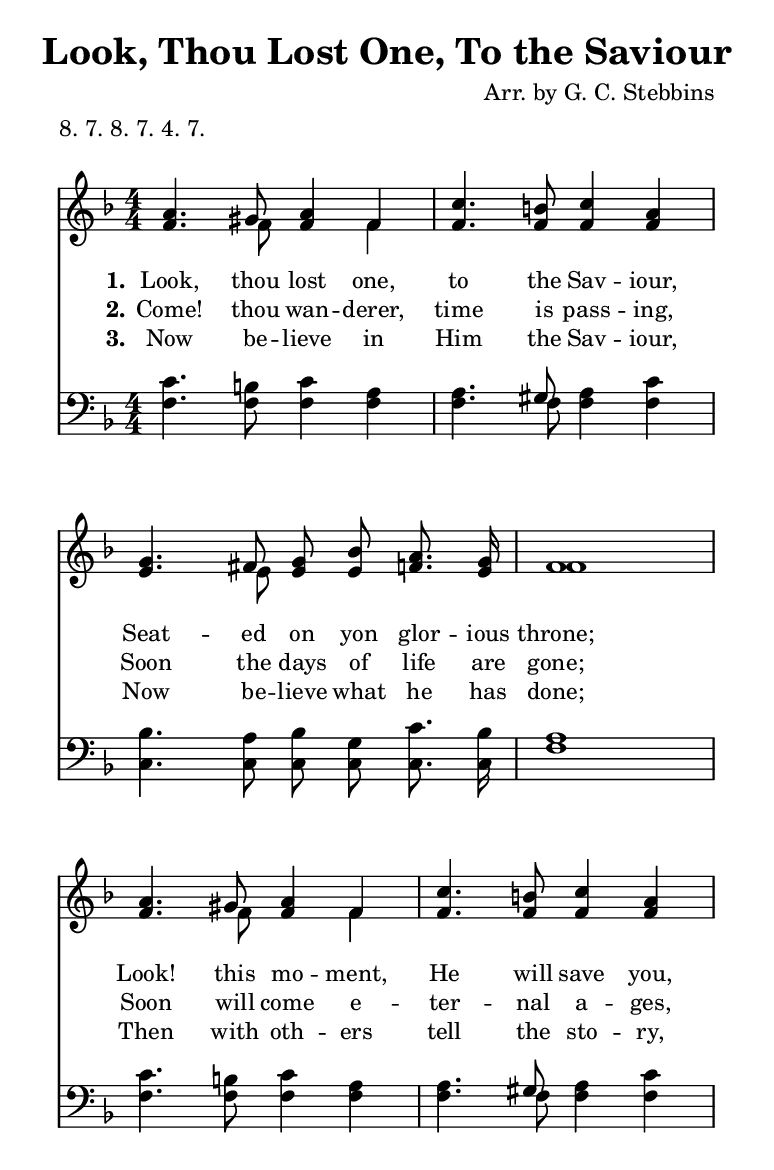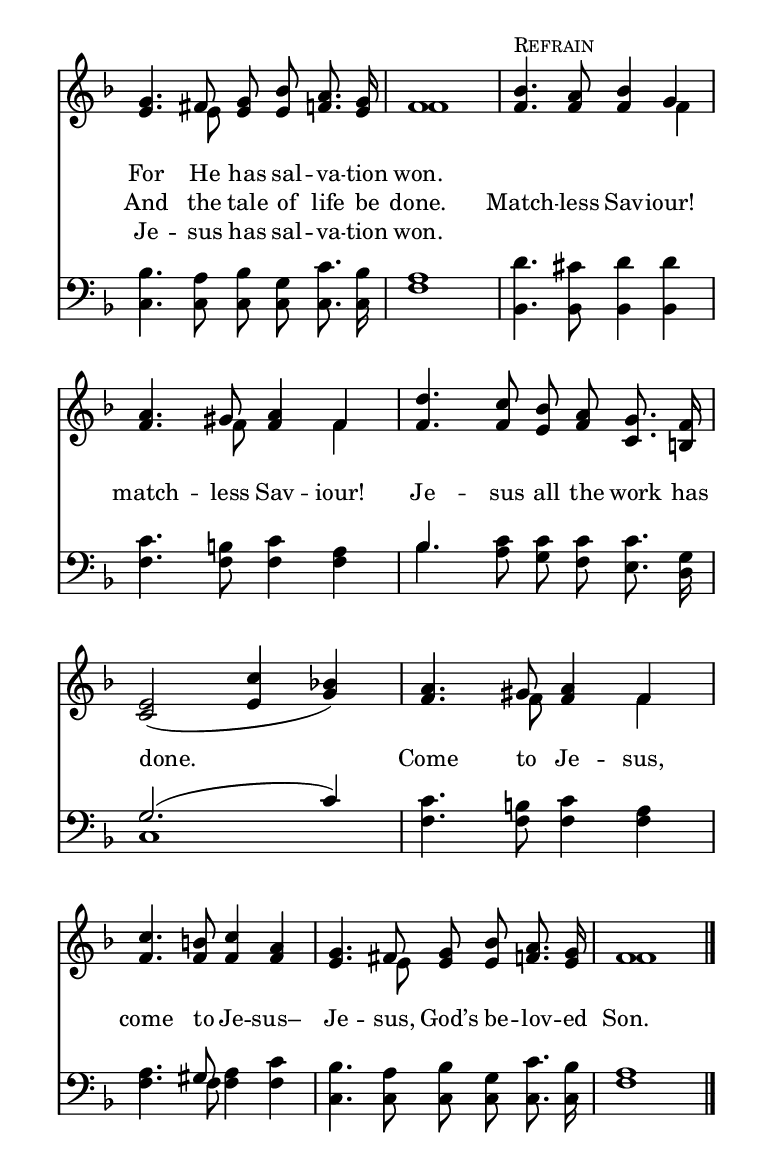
\include "common/global.ily"
\paper {
  \include "common/paper.ily"
  %ragged-bottom = ##t
  %ragged-last-bottom = ##t
  %systems-per-page = ##f
  %page-count = ##f
}

\header{
  %gospel
  hymnnumber = "101"
  title = "Look, Thou Lost One, To the Saviour"
  tunename = "Look Ye Saints"
  meter = "8. 7. 8. 7. 4. 7."
  %poet = ""
  composer = "Arr. by G. C. Stebbins"
  %copyright = ""
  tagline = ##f
}

patternAA = { c4. c8 c4 c4 | c4. c8 c4 c4 }
patternBA = { c4. c8 c8 c8 c8. c16 | c1 }
patternBB = { c4. c8 c8 c8 c8. c16 | c2( c4 c4) }
patternBC = { c4. c8 c8 c8 c8. c16 | c2.( c4) }

global = {
  \include "common/overrides.ily"
  \override Staff.TimeSignature.style = #'numbered
  \time 4/4
  \override Score.MetronomeMark.transparent = ##t % hide all fermata changes too
  \tempo 4=95
  \key f \major
  \autoBeamOff
}

notesSoprano = {
\global
\relative c'' {

  \changePitch \patternAA { a gis a f | c' b c a }
  \changePitch \patternBA { g fis g bes a g | f }
  \changePitch \patternAA { a gis a f | c' b c a }
  \changePitch \patternBA { g fis g bes a g | f }

  << s^\markup { \small \caps "Refrain" }
  \changePitch \patternAA { bes a bes g | a gis a f } >>
  \changePitch \patternBB { d' c bes a g f | e c' bes! }
  \changePitch \patternAA { a gis a f | c' b c a }
  \changePitch \patternBA { g fis g bes a g | f }

  \bar "|."

}
}

notesAlto = {
\global
\relative e' {

  \changePitch \patternAA { f f f f | f f f f }
  \changePitch \patternBA { e e e e f! e | f }
  \changePitch \patternAA { f f f f | f f f f }
  \changePitch \patternBA { e e e e f! e | f }

  \changePitch \patternAA { f f f f | f f f f }
  \changePitch \patternBB { f f e f c b! | c e g }
  \changePitch \patternAA { f f f f | f f f f }
  \changePitch \patternBA { e e e e f! e | f }

}
}

notesTenor = {
\global
\relative a {

  \changePitch \patternAA { c b c a | a gis a c }
  \changePitch \patternBA { bes a bes g c bes | a }
  \changePitch \patternAA { c b c a | a gis a c }
  \changePitch \patternBA { bes a bes g c bes | a }

  \changePitch \patternAA { d cis d d | c b c a }
  \changePitch \patternBC { bes c c c c g | g c }
  \changePitch \patternAA { c b c a | a gis a c }
  \changePitch \patternBA { bes a bes g c bes | a }

}
}

notesBass = {
\global
\relative f {

  \changePitch \patternAA { f f f f | f f f f }
  \changePitch \patternBA { c c c c c c | f }
  \changePitch \patternAA { f f f f | f f f f }
  \changePitch \patternBA { c c c c c c | f }

  \changePitch \patternAA { bes, bes bes bes | f' f f f }
  \changePitch \patternBA { bes a g f e d | c }
  \changePitch \patternAA { f f f f | f f f f }
  \changePitch \patternBA { c c c c c c | f }

}
}

Refrain = \lyricmode {

Match -- less Sav -- iour! match -- less Sav -- iour!
Je -- sus all the work has done.
Come to Je -- sus, come to Je -- sus–
Je -- sus, God’s be -- lov -- ed Son.

}

wordsA = \lyricmode {
\set stanza = "1."

Look, thou lost one, to the Sav -- iour,
Seat -- ed on yon glor -- ious throne;
Look! this mo -- ment, He will save you,
For He has sal -- va -- tion won.

}

wordsB = \lyricmode {
\set stanza = "2."

Come! thou wan -- derer, time is pass -- ing,
Soon the days of life are gone;
Soon will come e -- ter -- nal a -- ges,
And the tale of life be done.

\Refrain

}

wordsC = \lyricmode {
\set stanza = "3."

Now be -- lieve in Him the Sav -- iour,
Now be -- lieve what he has done;
Then with oth -- ers tell the sto -- ry,
Je -- sus has sal -- va -- tion won.

}

\score {
  \context ChoirStaff <<
    \context Staff = upper <<
      \set Staff.autoBeaming = ##f
      \set ChoirStaff.systemStartDelimiter = #'SystemStartBar
      \set ChoirStaff.printPartCombineTexts = ##f
      \partcombine #'(2 . 9) \notesSoprano \notesAlto
      \context NullVoice = sopranos { \voiceOne << \notesSoprano >> }
      \context NullVoice = altos { \voiceTwo << \notesAlto >> }
      \context Lyrics = one   \lyricsto sopranos \wordsA
      \context Lyrics = two   \lyricsto sopranos \wordsB
      \context Lyrics = three \lyricsto sopranos \wordsC
    >>
    \context Staff = men <<
      \set Staff.autoBeaming = ##f
      \clef bass
      \set ChoirStaff.printPartCombineTexts = ##f
      \partcombine #'(2 . 9) \notesTenor \notesBass
      \context NullVoice = tenors { \voiceOne << \notesTenor >> }
      \context NullVoice = basses { \voiceTwo << \notesBass >> }
    >>
  >>
  \layout {
    \include "common/layout.ily"
  }
  \midi{
    \include "common/midi.ily"
  }
}

\version "2.19.49"  % necessary for upgrading to future LilyPond versions.

% vi:set et ts=2 sw=2 ai nocindent syntax=lilypond:
